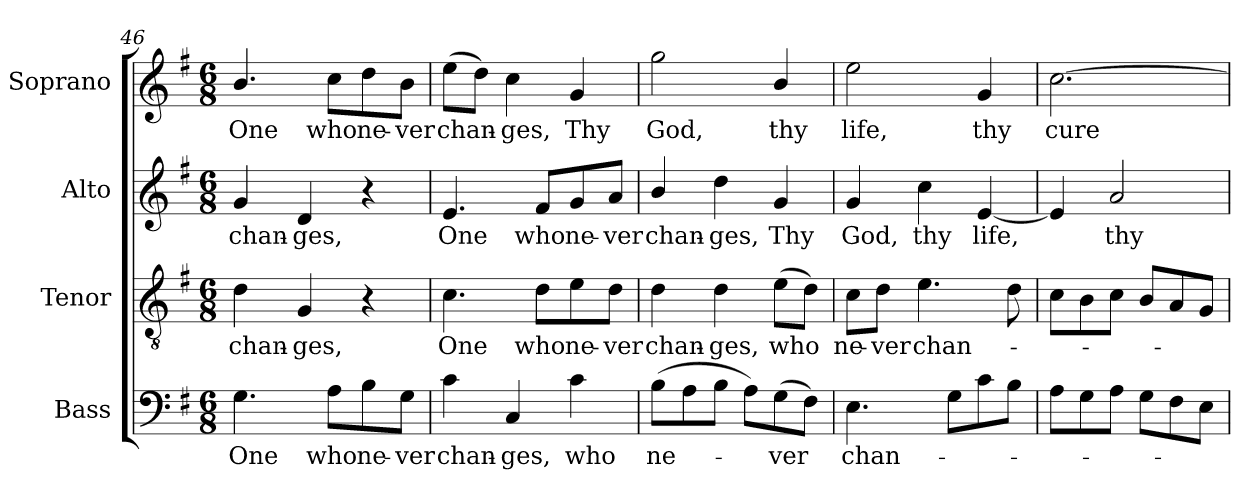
**kern	**text	**kern	**text	**kern	**text	**kern	**text
*part4	*part4	*part3	*part3	*part2	*part2	*part1	*part1
*staff4	*staff4	*staff3	*staff3	*staff2	*staff2	*staff1	*staff1
*I"Bass	*	*I"Tenor	*	*I"Alto	*	*I"Soprano	*
*I'B.	*	*I'T.	*	*I'A.	*	*I'S.	*
*clefF4	*	*clefGv2	*	*clefG2	*	*clefG2	*
*	*	*ITrd7c12	*	*	*	*	*
*k[f#]	*	*k[f#]	*	*k[f#]	*	*k[f#]	*
*G:	*	*G:	*	*G:	*	*G:	*
*M6/8	*	*M6/8	*	*M6/8	*	*M6/8	*
=46	=46	=46	=46	=46	=46	=46	=46
!	!LO:LY:b:color=#000000	!	!	!	!	!	!
!	!	!	!LO:LY:b:color=#000000	!	!	!	!
!	!	!	!	!	!LO:LY:b:color=#000000	!	!
!	!	!	!	!	!	!	!LO:LY:b:color=#000000
4.Gi\	One	4Di\	chan-	4gi/	chan-	4.bi/	One
!	!	!	!LO:LY:b:color=#000000	!	!	!	!
!	!	!	!	!	!LO:LY:b:color=#000000	!	!
.	.	4GGi/	-ges,	4di/	-ges,	.	.
!	!LO:LY:b:color=#000000	!	!	!	!	!	!
!	!	!	!	!	!	!	!LO:LY:b:color=#000000
8Ai\L	who	.	.	.	.	8cci\L	who
!	!LO:LY:b:color=#000000	!	!	!	!	!	!
!	!	!	!	!	!	!	!LO:LY:b:color=#000000
8Bi\	ne-	4r	.	4r	.	8ddi\	ne-
!	!LO:LY:b:color=#000000	!	!	!	!	!	!
!	!	!	!	!	!	!	!LO:LY:b:color=#000000
8Gi\J	-ver	.	.	.	.	8bi\J	-ver
=47	=47	=47	=47	=47	=47	=47	=47
!	!LO:LY:b:color=#000000	!	!	!	!	!	!
!	!	!	!LO:LY:b:color=#000000	!	!	!	!
!	!	!	!	!	!LO:LY:b:color=#000000	!	!
!	!	!	!	!	!	!	!LO:LY:b:color=#000000
4ci\	chan-	4.Ci\	One	4.ei/	One	(8eei\L	chan-
.	.	.	.	.	.	8ddi\J)	.
!	!LO:LY:b:color=#000000	!	!	!	!	!	!
!	!	!	!	!	!	!	!LO:LY:b:color=#000000
4Ci/	-ges,	.	.	.	.	4cci\	-ges,
!	!	!	!LO:LY:b:color=#000000	!	!	!	!
!	!	!	!	!	!LO:LY:b:color=#000000	!	!
.	.	8Di\L	who	8f#i/L	who	.	.
!	!LO:LY:b:color=#000000	!	!	!	!	!	!
!	!	!	!LO:LY:b:color=#000000	!	!	!	!
!	!	!	!	!	!LO:LY:b:color=#000000	!	!
!	!	!	!	!	!	!	!LO:LY:b:color=#000000
4ci\	who	8Ei\	ne-	8gi/	ne-	4gi/	Thy
!	!	!	!LO:LY:b:color=#000000	!	!	!	!
!	!	!	!	!	!LO:LY:b:color=#000000	!	!
.	.	8Di\J	-ver	8ai/J	-ver	.	.
!!LO:LB:g=z
=48	=48	=48	=48	=48	=48	=48	=48
!	!LO:LY:b:color=#000000	!	!	!	!	!	!
!	!	!	!LO:LY:b:color=#000000	!	!	!	!
!	!	!	!	!	!LO:LY:b:color=#000000	!	!
!	!	!	!	!	!	!	!LO:LY:b:color=#000000
(8Bi\L	ne-	4Di\	chan-	4bi/	chan-	2ggi\	God,
8Ai\	.	.	.	.	.	.	.
!	!	!	!LO:LY:b:color=#000000	!	!	!	!
!	!	!	!	!	!LO:LY:b:color=#000000	!	!
8Bi\J	.	4Di\	-ges,	4ddi\	-ges,	.	.
8Ai\L)	.	.	.	.	.	.	.
!	!LO:LY:b:color=#000000	!	!	!	!	!	!
!	!	!	!LO:LY:b:color=#000000	!	!	!	!
!	!	!	!	!	!LO:LY:b:color=#000000	!	!
!	!	!	!	!	!	!	!LO:LY:b:color=#000000
(8Gi\	-ver	(8Ei\L	who	4gi/	Thy	4bi/	thy
8F#i\J)	.	8Di\J)	.	.	.	.	.
=49	=49	=49	=49	=49	=49	=49	=49
!	!LO:LY:b:color=#000000	!	!	!	!	!	!
!	!	!	!LO:LY:b:color=#000000	!	!	!	!
!	!	!	!	!	!LO:LY:b:color=#000000	!	!
!	!	!	!	!	!	!	!LO:LY:b:color=#000000
4.Ei\	chan-	8Ci\L	ne-	4gi/	God,	2eei\	life,
!	!	!	!LO:LY:b:color=#000000	!	!	!	!
.	.	8Di\J	-ver	.	.	.	.
!	!	!	!LO:LY:b:color=#000000	!	!	!	!
!	!	!	!	!	!LO:LY:b:color=#000000	!	!
.	.	4.Ei\	chan-	4cci\	thy	.	.
8Gi\L	.	.	.	.	.	.	.
!	!	!	!	!	!LO:LY:b:color=#000000	!	!
!	!	!	!	!	!	!	!LO:LY:b:color=#000000
8ci\	.	.	.	[4ei/	life,	4gi/	thy
8Bi\J	.	8Di\	.	.	.	.	.
=50	=50	=50	=50	=50	=50	=50	=50
!	!	!	!	!	!	!	!LO:LY:b:color=#000000
8Ai\L	.	8Ci\L	.	4ei/]	.	[2.cci\	cure
8Gi\	.	8BBi\	.	.	.	.	.
!	!	!	!	!	!LO:LY:b:color=#000000	!	!
8Ai\J	.	8Ci\J	.	2ai/	thy	.	.
8Gi\L	.	8BBi/L	.	.	.	.	.
8F#i\	.	8AAi/	.	.	.	.	.
8Ei\J	.	8GGi/J	.	.	.	.	.
=	=	=	=	=	=	=	=
*-	*-	*-	*-	*-	*-	*-	*-
